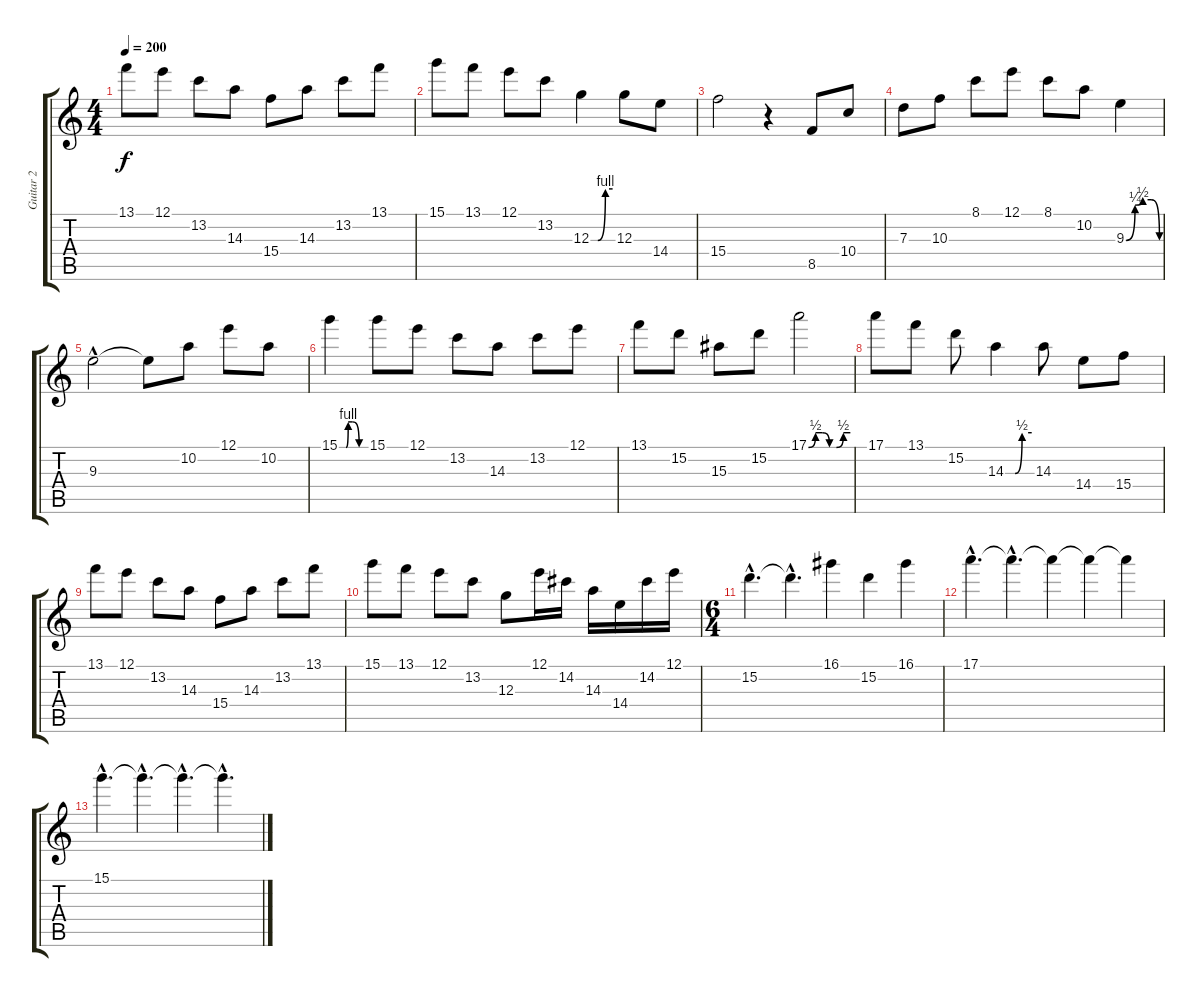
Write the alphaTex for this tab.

\track ("Guitar 2" "Guitar 2") {instrument distortionguitar}
\staff {score tabs}
\tuning (E4 B3 G3 D3 A2 D2) {hide}
\ts (4 4)
\tempo 200
\clef g2
\ks c
13.1.8{dy f} 12.1.8 13.2.8 14.3.8 15.4.8 14.3.8 13.2.8 13.1.8 |
15.1.8 13.1.8 12.1.8 13.2.8 12.3{be (custom 0 0 19 0 40 4 60 4)}.4 12.3.8 14.4.8 |
15.4.2 r.4 8.5.8 10.4.8 |
7.3.8 10.3.8 8.1.8 12.1.8 8.1.8 10.2.8 9.3{be (custom 0 0 16 1 30 2 45 2 60 0)}.4 |
9.3{hac}.2 9.3{t}.8 10.2.8 12.1.8 10.2.8 |
15.1{be (custom 0 0 10 0 15 0 20 4 30 4 45 0 60 0)}.4 15.1.8 12.1.8 13.2.8 14.3.8 13.2.8 12.1.8 |
13.1.8 15.2.8 15.3.8 15.2.8 17.1{be (custom 0 0 10 2 20 2 30 0 40 0 50 2 60 2)}.2 |
17.1.8 13.1.8 15.2.8 14.3{be (custom 0 0 22 0 38 2 60 2)}.4 14.3.8 14.4.8 15.4.8 |
13.1.8 12.1.8 13.2.8 14.3.8 15.4.8 14.3.8 13.2.8 13.1.8 |
15.1.8 13.1.8 12.1.8 13.2.8 12.3.8 12.1.16 14.2.16 14.3.16 14.4.16 14.2.16 12.1.16 |
\ts (6 4)
15.2{hac}.4{d} 15.2{hac t}.4{d} 16.1.4 15.2.4 16.1.4 |
17.1{hac}.4{d} 17.1{hac t}.4{d} 17.1{t}.4 17.1{t}.4 17.1{t}.4 |
15.1{hac}.4{d} 15.1{hac t}.4{d} 15.1{hac t}.4{d} 15.1{hac t}.4{d}
